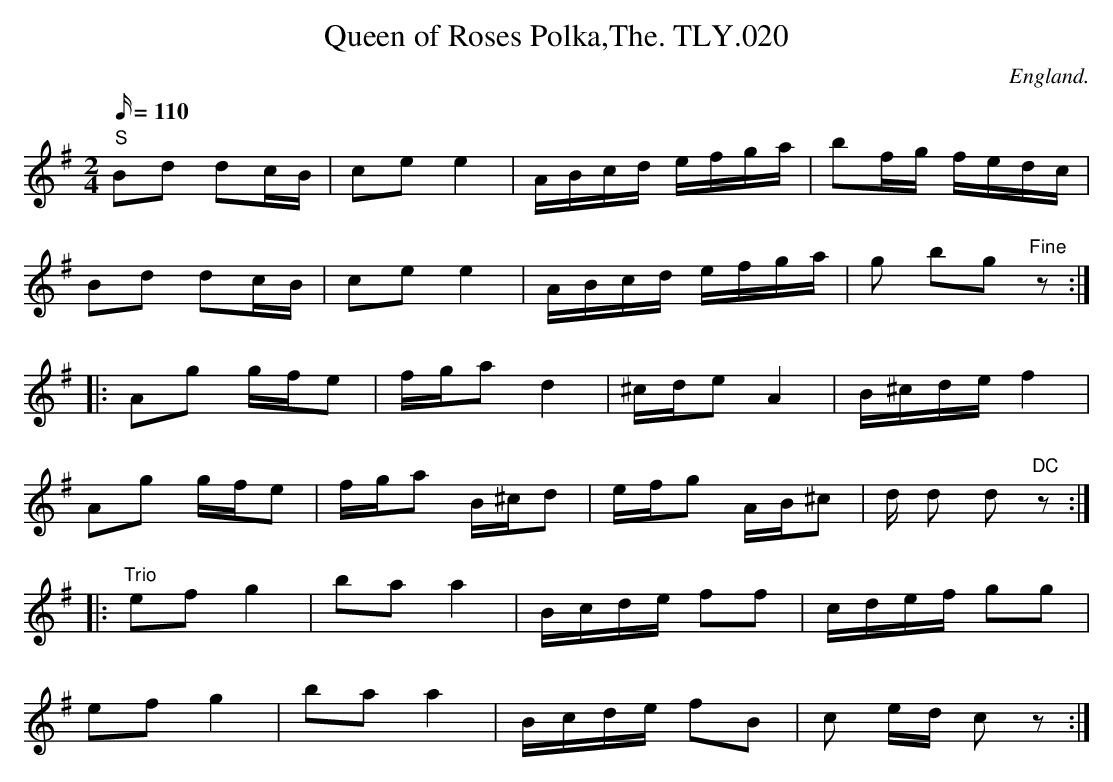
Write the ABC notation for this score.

X:1
T:Queen of Roses Polka,The. TLY.020
M:2/4
L:1/16
Q:110
O:England.
K:G
"S"B2d2 d2cB|c2e2 e4|ABcd efga|b2fg fedc|!B2d2 d2cB|c2e2 e4|ABcd efga|g2
b2g2
"Fine" z2:|!
|:A2g2 gfe2|fga2 d4|^cde2 A4|B^cde f4|!A2g2 gfe2|fga2 B^cd2|efg2 AB^c2|d
2d2
d2"DC" z2:|!
|:"Trio"e2f2 g4|b2a2a4|Bcde f2f2|cdef g2g2|!e2f2 g4|b2a2 a4|Bcde f2B2|c2
ed c2 z2:|]
